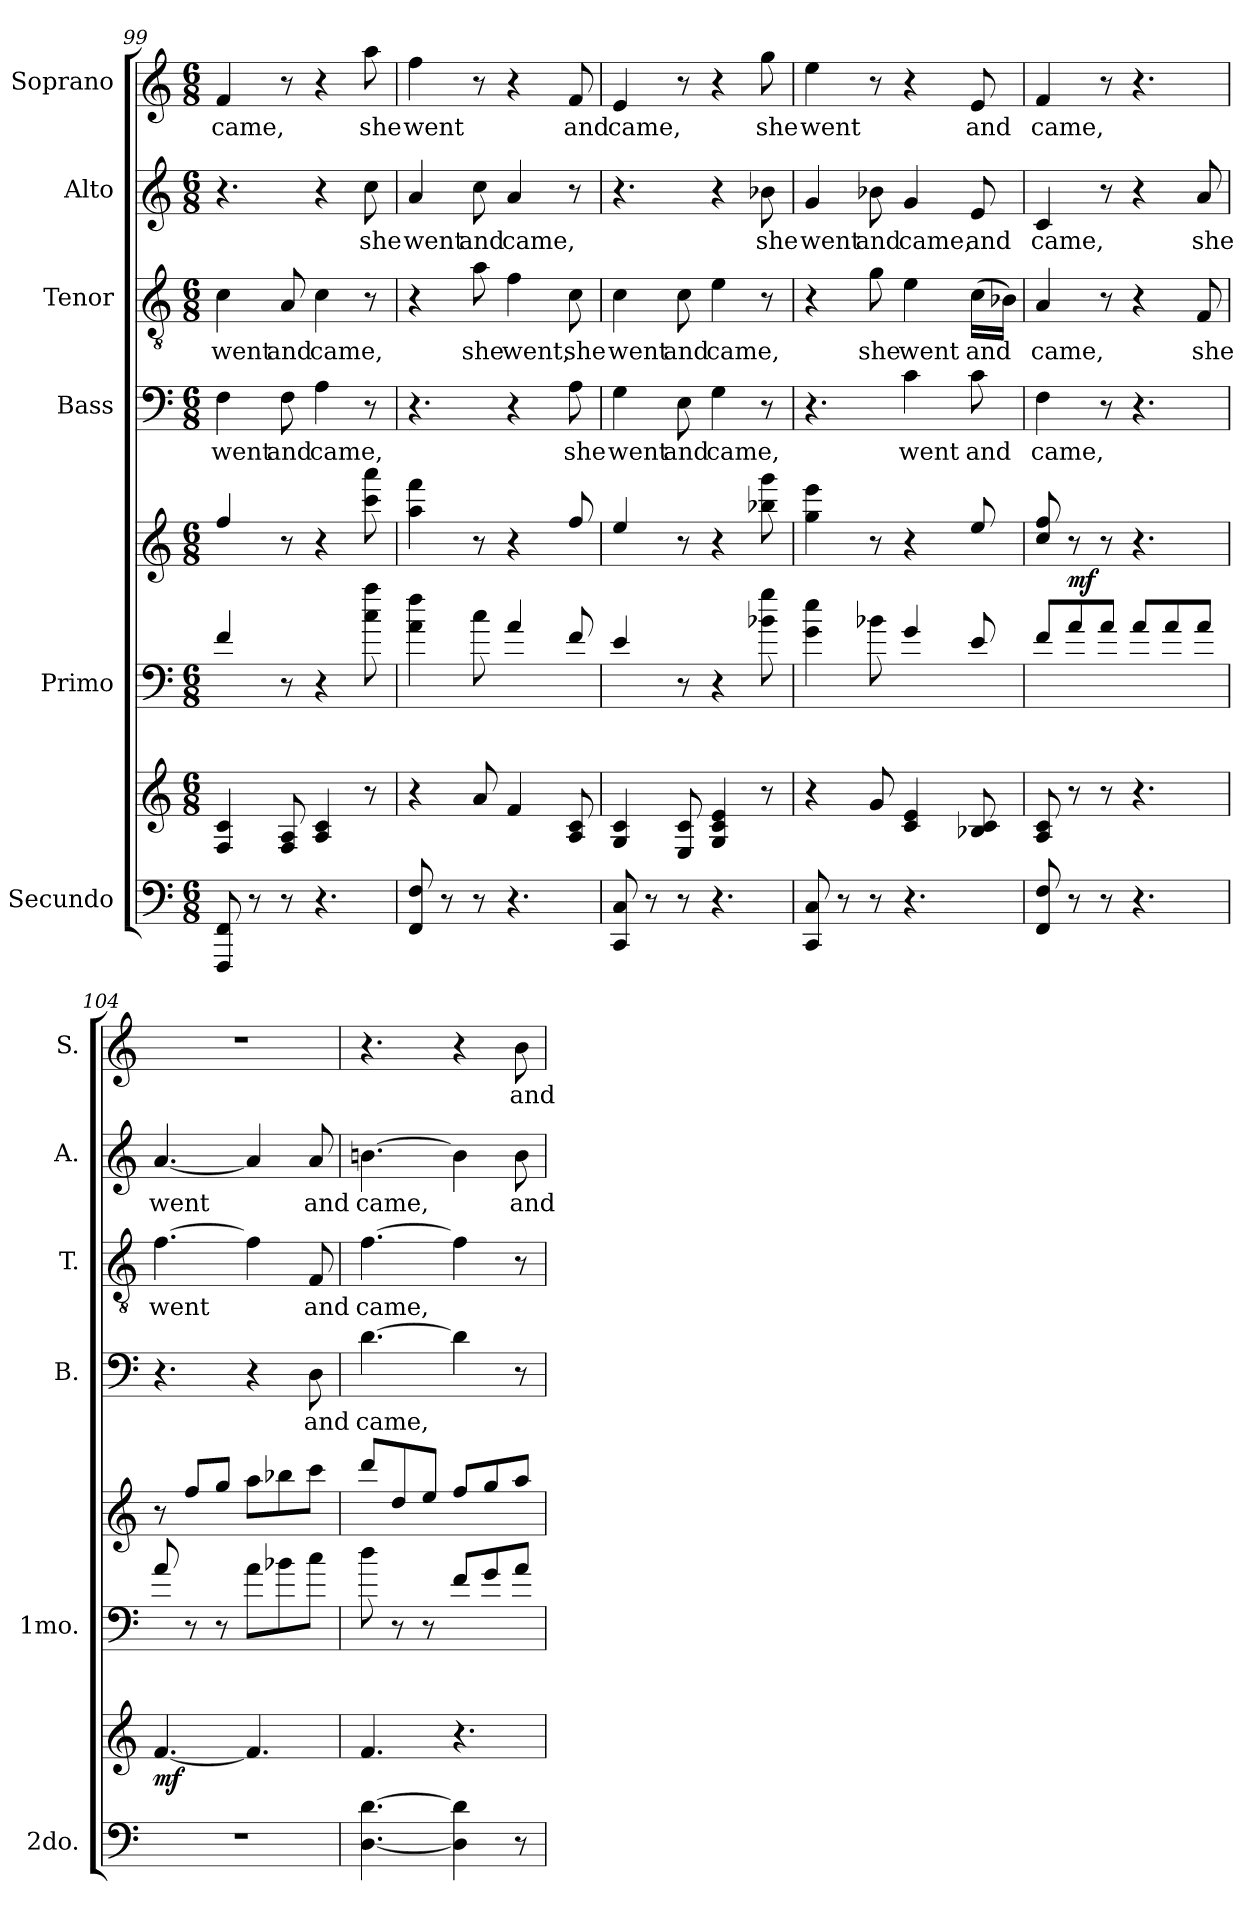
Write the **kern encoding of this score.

**kern	**kern	**dynam	**kern	**kern	**dynam	**kern	**text	**dynam	**kern	**text	**dynam	**kern	**text	**dynam	**kern	**text	**dynam
*part6	*part6	*part6	*part5	*part5	*part5	*part4	*part4	*part4	*part3	*part3	*part3	*part2	*part2	*part2	*part1	*part1	*part1
*staff8	*staff7	*staff7/8	*staff6	*staff5	*staff5/6	*staff4	*staff4	*staff4	*staff3	*staff3	*staff3	*staff2	*staff2	*staff2	*staff1	*staff1	*staff1
*I"Secundo	*	*	*I"Primo	*	*	*I"Bass	*	*	*I"Tenor	*	*	*I"Alto	*	*	*I"Soprano	*	*
*I'2do.	*	*	*I'1mo.	*	*	*I'B.	*	*	*I'T.	*	*	*I'A.	*	*	*I'S.	*	*
*clefF4	*clefG2	*	*clefF4	*clefG2	*	*clefF4	*	*	*clefGv2	*	*	*clefG2	*	*	*clefG2	*	*
*k[]	*k[]	*	*k[]	*k[]	*	*k[]	*	*	*k[]	*	*	*k[]	*	*	*k[]	*	*
*M6/8	*M6/8	*	*M6/8	*M6/8	*	*M6/8	*	*	*M6/8	*	*	*M6/8	*	*	*M6/8	*	*
=99	=99	=99	=99	=99	=99	=99	=99	=99	=99	=99	=99	=99	=99	=99	=99	=99	=99
!	!	!	!	!	!	!	!LO:LY:b	!	!	!LO:LY:b	!	!	!	!	!	!LO:LY:b	!
8FFF/ 8FF/	4F/ 4c/	.	4f/	4ff/	.	4F\	went	.	4c\	went	.	4.r	.	.	4f/	came,	.
8r	.	.	.	.	.	.	.	.	.	.	.	.	.	.	.	.	.
!	!	!	!	!	!	!	!LO:LY:b	!	!	!LO:LY:b	!	!	!	!	!	!	!
8r	8F/ 8A/	.	8r	8r	.	8F\	and	.	8A/	and	.	.	.	.	8r	.	.
!	!	!	!	!	!	!	!LO:LY:b	!	!	!LO:LY:b	!	!	!	!	!	!	!
4.r	4A/ 4c/	.	4r	4r	.	4A\	came,	.	4c\	came,	.	4r	.	.	4r	.	.
!	!	!	!	!	!	!	!	!	!	!	!	!	!LO:LY:b	!	!	!LO:LY:b	!
.	8r	.	8cc\ 8aa\	8ccc\ 8aaa\	.	8r	.	.	8r	.	.	8cc\	she	.	8aa\	she	.
=100	=100	=100	=100	=100	=100	=100	=100	=100	=100	=100	=100	=100	=100	=100	=100	=100	=100
!	!	!	!	!	!	!	!	!	!	!	!	!	!LO:LY:b	!	!	!LO:LY:b	!
8FF/ 8F/	4r	.	4a\ 4ff\	4aa\ 4fff\	.	4.r	.	.	4r	.	.	4a/	went	.	4ff\	went	.
8r	.	.	.	.	.	.	.	.	.	.	.	.	.	.	.	.	.
!	!	!	!	!	!	!	!	!	!	!LO:LY:b	!	!	!LO:LY:b	!	!	!	!
8r	8a/	.	8cc\	8r	.	.	.	.	8a\	she	.	8cc\	and	.	8r	.	.
!	!	!	!	!	!	!	!	!	!	!LO:LY:b	!	!	!LO:LY:b	!	!	!	!
4.r	4f/	.	4a/	4r	.	4r	.	.	4f\	went,	.	4a/	came,	.	4r	.	.
!	!	!	!	!	!	!	!LO:LY:b	!	!	!LO:LY:b	!	!	!	!	!	!LO:LY:b	!
.	8A/ 8c/	.	8f/	8ff/	.	8A\	she	.	8c\	she	.	8r	.	.	8f/	and	.
=101	=101	=101	=101	=101	=101	=101	=101	=101	=101	=101	=101	=101	=101	=101	=101	=101	=101
!	!	!	!	!	!	!	!LO:LY:b	!	!	!LO:LY:b	!	!	!	!	!	!LO:LY:b	!
8CC/ 8C/	4G/ 4c/	.	4e/	4ee/	.	4G\	went	.	4c\	went	.	4.r	.	.	4e/	came,	.
8r	.	.	.	.	.	.	.	.	.	.	.	.	.	.	.	.	.
!	!	!	!	!	!	!	!LO:LY:b	!	!	!LO:LY:b	!	!	!	!	!	!	!
8r	8E/ 8c/	.	8r	8r	.	8E\	and	.	8c\	and	.	.	.	.	8r	.	.
!	!	!	!	!	!	!	!LO:LY:b	!	!	!LO:LY:b	!	!	!	!	!	!	!
4.r	4G/ 4c/ 4e/	.	4r	4r	.	4G\	came,	.	4e\	came,	.	4r	.	.	4r	.	.
!	!	!	!	!	!	!	!	!	!	!	!	!	!LO:LY:b	!	!	!LO:LY:b	!
.	8r	.	8b-X\ 8gg\	8bb-X\ 8ggg\	.	8r	.	.	8r	.	.	8b-X\	she	.	8gg\	she	.
=102	=102	=102	=102	=102	=102	=102	=102	=102	=102	=102	=102	=102	=102	=102	=102	=102	=102
!	!	!	!	!	!	!	!	!	!	!	!	!	!LO:LY:b	!	!	!LO:LY:b	!
8CC/ 8C/	4r	.	4g\ 4ee\	4gg\ 4eee\	.	4.r	.	.	4r	.	.	4g/	went	.	4ee\	went	.
8r	.	.	.	.	.	.	.	.	.	.	.	.	.	.	.	.	.
!	!	!	!	!	!	!	!	!	!	!LO:LY:b	!	!	!LO:LY:b	!	!	!	!
8r	8g/	.	8b-X\	8r	.	.	.	.	8g\	she	.	8b-X\	and	.	8r	.	.
!	!	!	!	!	!	!	!LO:LY:b	!	!	!LO:LY:b	!	!	!LO:LY:b	!	!	!	!
4.r	4c/ 4e/	.	4g/	4r	.	4c\	went	.	4e\	went	.	4g/	came,	.	4r	.	.
!	!	!	!	!	!	!	!LO:LY:b	!	!	!LO:LY:b	!	!	!LO:LY:b	!	!	!LO:LY:b	!
.	8B-X/ 8c/	.	8e/	8ee/	.	8c\	and	.	(>16c\LL	and	.	8e/	and	.	8e/	and	.
.	.	.	.	.	.	.	.	.	16B-X\JJ)	.	.	.	.	.	.	.	.
=103	=103	=103	=103	=103	=103	=103	=103	=103	=103	=103	=103	=103	=103	=103	=103	=103	=103
!	!	!	!	!	!	!	!LO:LY:b	!	!	!LO:LY:b	!	!	!LO:LY:b	!	!	!LO:LY:b	!
8FF/ 8F/	8A/ 8c/	.	8f/L	8cc/ 8ff/	.	4F\	came,	.	4A/	came,	.	4c/	came,	.	4f/	came,	.
!	!	!	!	!	!LO:DY:b	!	!	!	!	!	!	!	!	!	!	!	!
8r	8r	.	8a/	8r	mf	.	.	.	.	.	.	.	.	.	.	.	.
8r	8r	.	8a/J	8r	.	8r	.	.	8r	.	.	8r	.	.	8r	.	.
4.r	4.r	.	8a/L	4.r	.	4.r	.	.	4r	.	.	4r	.	.	4.r	.	.
.	.	.	8a/	.	.	.	.	.	.	.	.	.	.	.	.	.	.
!	!	!	!	!	!	!	!	!	!	!LO:LY:b	!LO:DY:a	!	!LO:LY:b	!LO:DY:a	!	!	!
.	.	.	8a/J	.	.	.	.	.	8F/	she	other-dynamics	8a/	she	other-dynamics	.	.	.
!!LO:PB:g=z
=104	=104	=104	=104	=104	=104	=104	=104	=104	=104	=104	=104	=104	=104	=104	=104	=104	=104
!	!	!LO:DY:b	!	!	!	!	!	!	!	!LO:LY:b	!	!	!LO:LY:b	!	!	!	!
2.r	[4.f/	mf	8a/	8r	.	4.r	.	.	[4.f\	went	.	[4.a/	went	.	2.r	.	.
.	.	.	8r	8ff/L	.	.	.	.	.	.	.	.	.	.	.	.	.
.	.	.	8r	8gg/J	.	.	.	.	.	.	.	.	.	.	.	.	.
.	4.f/]	.	8a\L	8aa\L	.	4r	.	.	4f\]	.	.	4a/]	.	.	.	.	.
.	.	.	8b-X\	8bb-X\	.	.	.	.	.	.	.	.	.	.	.	.	.
!	!	!	!	!	!	!	!LO:LY:b	!LO:DY:a	!	!LO:LY:b	!	!	!LO:LY:b	!	!	!	!
.	.	.	8cc\J	8ccc\J	.	8D\	and	other-dynamics	8F/	and	.	8a/	and	.	.	.	.
=105	=105	=105	=105	=105	=105	=105	=105	=105	=105	=105	=105	=105	=105	=105	=105	=105	=105
!	!	!	!	!	!	!	!LO:LY:b	!	!	!LO:LY:b	!	!	!LO:LY:b	!	!	!	!
[4.D\ [4.d\	4.f/	.	8dd\	8ddd/L	.	[4.d\	came,	.	[4.f\	came,	.	[4.bn\	came,	.	4.r	.	.
.	.	.	8r	8dd/	.	.	.	.	.	.	.	.	.	.	.	.	.
.	.	.	8r	8ee/J	.	.	.	.	.	.	.	.	.	.	.	.	.
4D\] 4d\]	4.r	.	8f/L	8ff/L	.	4d\]	.	.	4f\]	.	.	4b\]	.	.	4r	.	.
.	.	.	8g/	8gg/	.	.	.	.	.	.	.	.	.	.	.	.	.
!	!	!	!	!	!	!	!	!	!	!	!	!	!LO:LY:b	!	!	!LO:LY:b	!LO:DY:a
8r	.	.	8a/J	8aa/J	.	8r	.	.	8r	.	.	8b\	and	.	8b\	and	other-dynamics
=	=	=	=	=	=	=	=	=	=	=	=	=	=	=	=	=	=
*-	*-	*-	*-	*-	*-	*-	*-	*-	*-	*-	*-	*-	*-	*-	*-	*-	*-
